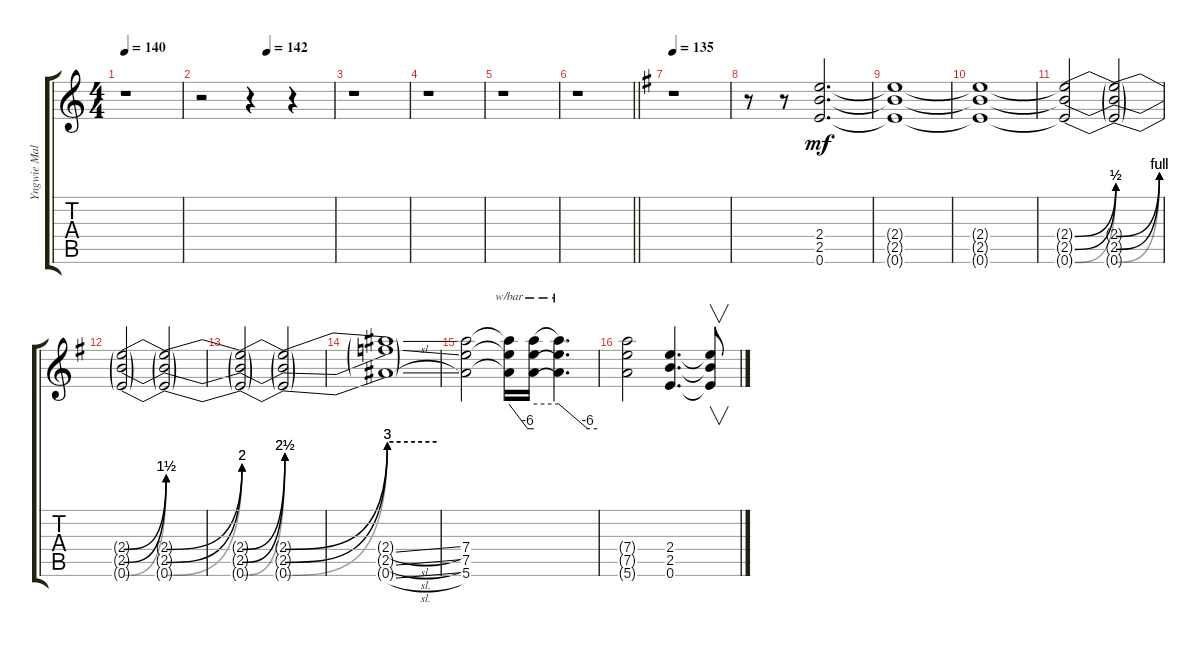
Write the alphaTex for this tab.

\track ("Yngwie Malmsteen & Ron Keel (From m.107)" "Yngwie Mal") {instrument overdrivenguitar}
\staff {score tabs}
\tuning (E4 B3 G3 D3 A2 E2) {hide}
\ts (4 4)
\tempo 140
\clef g2
\ks c
r.1{dy mf} |
\tempo (142 0.49947916666666664)
r.2 r.4 r.4 |
r.1 |
r.1 |
r.1 |
\barLineRight lightlight
r.1 |
\tempo 135
\ks g
r.1 |
r.8 r.8 (2.4 2.5 0.6).2{d ot 8vb} |
(2.4{t} 2.5{t} 0.6{t}).1{ot 8vb} |
(2.4{t} 2.5{t} 0.6{t}).1{ot 8vb} |
(2.4{be (bend 0 0 60 2) t} 2.5{be (bend 0 0 60 2) t} 0.6{be (bend 0 0 60 2) t}).2{ot 8vb} (2.4{be (bend 0 0 60 4) t} 2.5{be (bend 0 0 60 4) t} 0.6{be (bend 0 0 60 4) t}).2{ot 8vb} |
(2.4{be (bend 0 0 60 6) t} 2.5{be (bend 0 0 60 6) t} 0.6{be (bend 0 0 60 6) t}).2{ot 8vb} (2.4{be (bend 0 0 60 8) t} 2.5{be (bend 0 0 60 8) t} 0.6{be (bend 0 0 60 8) t}).2{ot 8vb} |
(2.4{be (bend 0 0 60 10) t} 2.5{be (bend 0 0 60 10) t} 0.6{be (bend 0 0 60 10) t}).2{ot 8vb} (2.4{be (bend 0 0 60 12) t} 2.5{be (bend 0 0 60 12) t} 0.6{be (bend 0 0 60 12) t}).2{ot 8vb} |
(2.4{be (hold 0 12 60 12) sl t} 2.5{be (hold 0 12 60 12) sl t} 0.6{be (hold 0 12 60 12) sl t}).1{ot 8vb} |
(7.4 7.5 5.6).2{ot 8vb} (7.4{t} 7.5{t} 5.6{t}).16{tbe (custom default 0 0 45 -24 60 -24) ot 8vb} (7.4{t} 7.5{t} 5.6{t}).16{tbe (hold default 0 0 60 0) ot 8vb} (7.4{t} 7.5{t} 5.6{t}).4{d tbe (custom default 0 0 45 -24 60 -24) ot 8vb} |
(7.4{t} 7.5{t} 5.6{t}).2{ot 8vb} (2.4 2.5 0.6).4{d ot 8vb} (2.4{t} 2.5{t} 0.6{t}).8{v ot 8vb}
